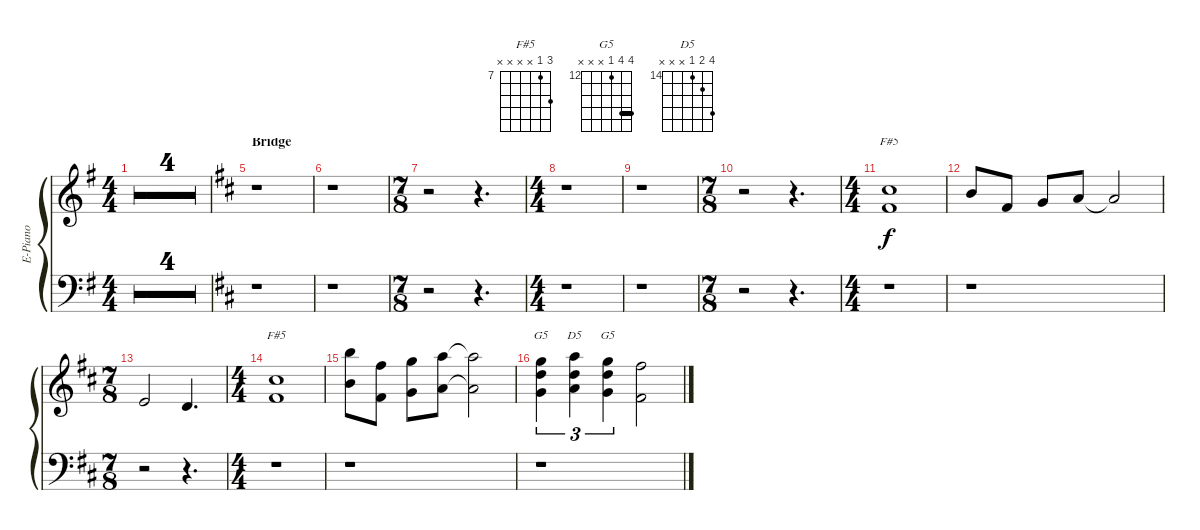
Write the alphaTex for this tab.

\defaultSystemsLayout 4
\bracketExtendMode groupsimilarinstruments
\otherSystemsTrackNameOrientation horizontal
\track ("Bell Patch" "E-Piano") {multiBarRest instrument electricgrandpiano}
\staff {score}
\tuning (E4 B3 G3 D3 A2 E2)
\chord ("F#5" 9 7 x x x x) {firstfret 7 showfingering false}
\chord ("G5" 15 15 12 x x x) {firstfret 12 showfingering false barre 15}
\chord ("D5" 17 15 14 x x x) {firstfret 14 showfingering false}
\ts (4 4)
\tempo 106
\clef g2
\ks g
r.1{dy f} |
r.1 |
r.1 |
r.1 |
\section ("" "Bridge")
\ks d
r.1 |
r.1 |
\ts (7 8)
\beaming (8 2 2 3)
r.2 r.4{d} |
\ts (4 4)
r.1 |
r.1 |
\ts (7 8)
r.2 r.4{d} |
\ts (4 4)
(7.2{acc #} 9.1{acc #}).1{ch "F#5"} |
7.1{acc forcenatural}.8 2.1{acc #}.8 3.1{acc forcenatural}.8 5.1{acc forcenatural}.8 5.1{t acc forcenatural}.2 |
\ts (7 8)
5.2{acc forcenatural}.2 3.2{acc forcenatural}.4{d} |
\ts (4 4)
(7.2{acc #} 9.1{acc #}).1{ch "F#5"} |
(16.3{acc forcenatural} 19.1{acc forcenatural}).8 (11.3{acc #} 14.1{acc #}).8 (12.3{acc forcenatural} 15.1{acc forcenatural}).8 (14.3{acc forcenatural} 17.1{acc forcenatural}).8 (14.3{t acc forcenatural} 17.1{t acc forcenatural}).2 |
(15.1{acc forcenatural} 15.2{acc forcenatural} 12.3{acc forcenatural}).4{tu (3 2) ch "G5"} (17.1{acc forcenatural} 15.2{acc forcenatural} 14.3{acc forcenatural}).4{tu (3 2) ch "D5"} (15.1{acc forcenatural} 15.2{acc forcenatural} 12.3{acc forcenatural}).4{tu (3 2) ch "G5"} (11.3{acc #} 14.1{acc #}).2
\staff {score}
\tuning (E4 B3 G3 D3 A2 E2)
\clef f4
\ottava regular
\simile none
\ks g
r.1{dy mf} |
r.1 |
r.1 |
r.1 |
\ks d
r.1 |
r.1 |
r.2 r.4{d} |
r.1 |
r.1 |
r.2 r.4{d} |
r.1 |
r.1 |
r.2 r.4{d} |
r.1 |
r.1 |
r.1
